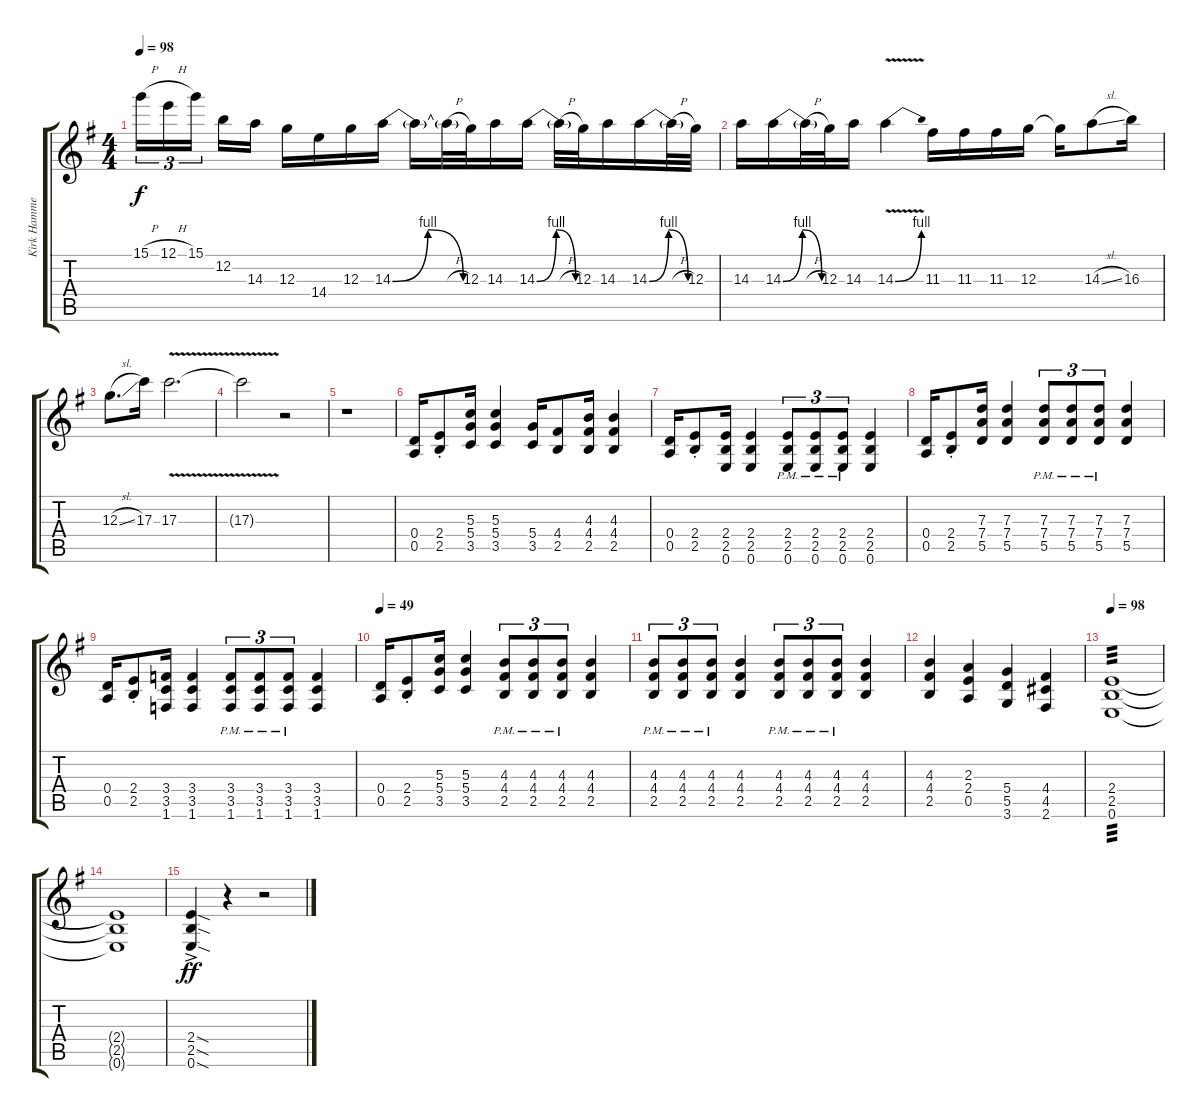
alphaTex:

\track ("Kirk Hammett" "Kirk Hamme") {instrument overdrivenguitar}
\staff {score tabs}
\tuning (E4 B3 G3 D3 A2 E2) {hide}
\ts (4 4)
\tempo 98
\clef g2
\ks g
15.1{h}.16{tu (3 2) dy f} 12.1{h}.16{tu (3 2)} 15.1.16{tu (3 2) beam splitsecondary} 12.2.16 14.3.16 12.3.16 14.4.16 12.3.16 14.3{be (bendrelease 0 0 30 4 30 4 60 0)}.16 14.3{t}.16 14.3{h t}.32 12.3.32 14.3.16 14.3{be (bendrelease 0 0 30 4 30 4 60 0)}.16 14.3{h t}.32 12.3.32 14.3.16 14.3{be (bendrelease 0 0 30 4 30 4 60 0)}.16 14.3{h t}.32 12.3.32 |
14.3.16 14.3{be (bendrelease 0 0 30 4 30 4 60 0)}.16 14.3{h t}.32 12.3.32 14.3.16 14.3{be (bend 0 0 60 4) v}.4 11.3.16 11.3.16 11.3.16 12.3.16 12.3{t}.16 14.3{sl}.8 16.3.16 |
12.3{sl}.8{d} 17.3.16 17.3{v}.2{d} |
17.3{t}.2 r.2 |
r.1 |
(0.4 0.5).16 (2.4{st} 2.5{st}).8 (5.3 5.4 3.5).16 (5.3 5.4 3.5).4 (5.4 3.5).16 (4.4 2.5).8 (4.3 4.4 2.5).16 (4.3 4.4 2.5).4 |
(0.4 0.5).16 (2.4{st} 2.5{st}).8 (2.4 2.5 0.6).16 (2.4 2.5 0.6).4 (2.4{pm} 2.5{pm} 0.6{pm}).8{tu (3 2)} (2.4{pm} 2.5{pm} 0.6{pm}).8{tu (3 2)} (2.4{pm} 2.5{pm} 0.6{pm}).8{tu (3 2)} (2.4 2.5 0.6).4 |
(0.4 0.5).16 (2.4{st} 2.5{st}).8 (7.3 7.4 5.5).16 (7.3 7.4 5.5).4 (7.3{pm} 7.4{pm} 5.5{pm}).8{tu (3 2)} (7.3{pm} 7.4{pm} 5.5{pm}).8{tu (3 2)} (7.3{pm} 7.4{pm} 5.5{pm}).8{tu (3 2)} (7.3 7.4 5.5).4 |
(0.4 0.5).16 (2.4{st} 2.5{st}).8 (3.4 3.5 1.6).16 (3.4 3.5 1.6).4 (3.4{pm} 3.5{pm} 1.6{pm}).8{tu (3 2)} (3.4{pm} 3.5{pm} 1.6{pm}).8{tu (3 2)} (3.4{pm} 3.5{pm} 1.6{pm}).8{tu (3 2)} (3.4 3.5 1.6).4 |
\tempo 49
(0.4 0.5).16{instrument distortionguitar} (2.4{st} 2.5{st}).8 (5.3 5.4 3.5).16 (5.3 5.4 3.5).4 (4.3{pm} 4.4{pm} 2.5{pm}).8{tu (3 2)} (4.3{pm} 4.4{pm} 2.5{pm}).8{tu (3 2)} (4.3{pm} 4.4{pm} 2.5{pm}).8{tu (3 2)} (4.3 4.4 2.5).4 |
(4.3{pm} 4.4{pm} 2.5{pm}).8{tu (3 2)} (4.3{pm} 4.4{pm} 2.5{pm}).8{tu (3 2)} (4.3{pm} 4.4{pm} 2.5{pm}).8{tu (3 2)} (4.3 4.4 2.5).4 (4.3{pm} 4.4{pm} 2.5{pm}).8{tu (3 2)} (4.3{pm} 4.4{pm} 2.5{pm}).8{tu (3 2)} (4.3{pm} 4.4{pm} 2.5{pm}).8{tu (3 2)} (4.3 4.4 2.5).4 |
(4.3 4.4 2.5).4 (2.3 2.4 0.5).4 (5.4 5.5 3.6).4 (4.4 4.5 2.6).4 |
\tempo 98
(2.4 2.5 0.6).1{tp 3 instrument distortionguitar} |
(2.4{t} 2.5{t} 0.6{t}).1 |
(2.4{sod ac} 2.5{sod ac} 0.6{sod ac}).4{dy ff} r.4 r.2
